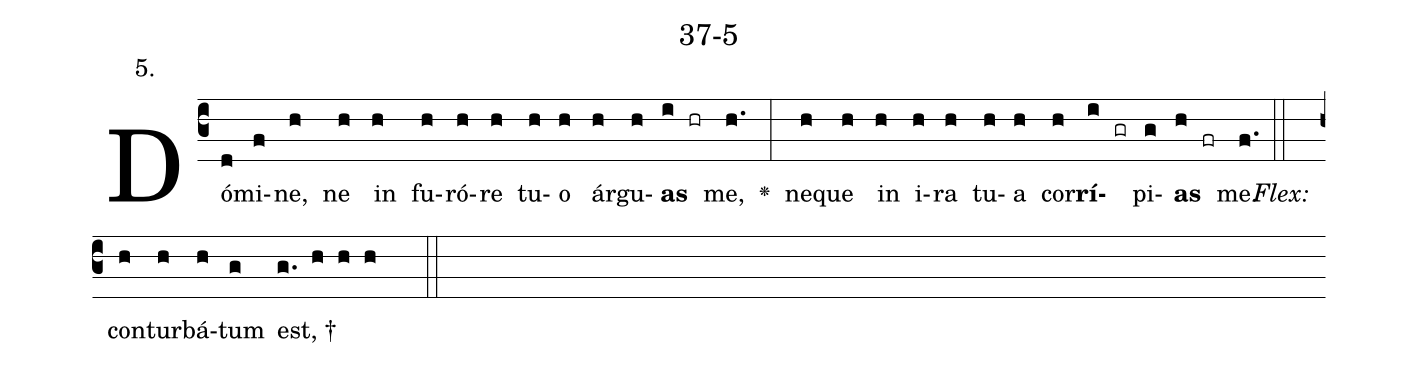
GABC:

name: 37-5;
annotation: 5.;
%%
(c3)Dó(d)mi(f)ne,(h) ne(h) in(h) fu(h)ró(h)re(h) tu(h)o(h) ár(h)gu(h)<b>as</b>(i hr) me,(h.) <v>\greheightstar</v>(:) ne(h)que(h) in(h) i(h)ra(h) tu(h)a(h) cor(h)<b>rí</b>(i gr)pi(g)<b>as</b>(h fr) me.(f.) (::)
<i>Flex:</i>()  con(h)tur(h)bá(h)tum(g) est, †(g. h h h  ::)

%E(h) u(h) o(i) u(g) a(h) e.(f.) (::)
